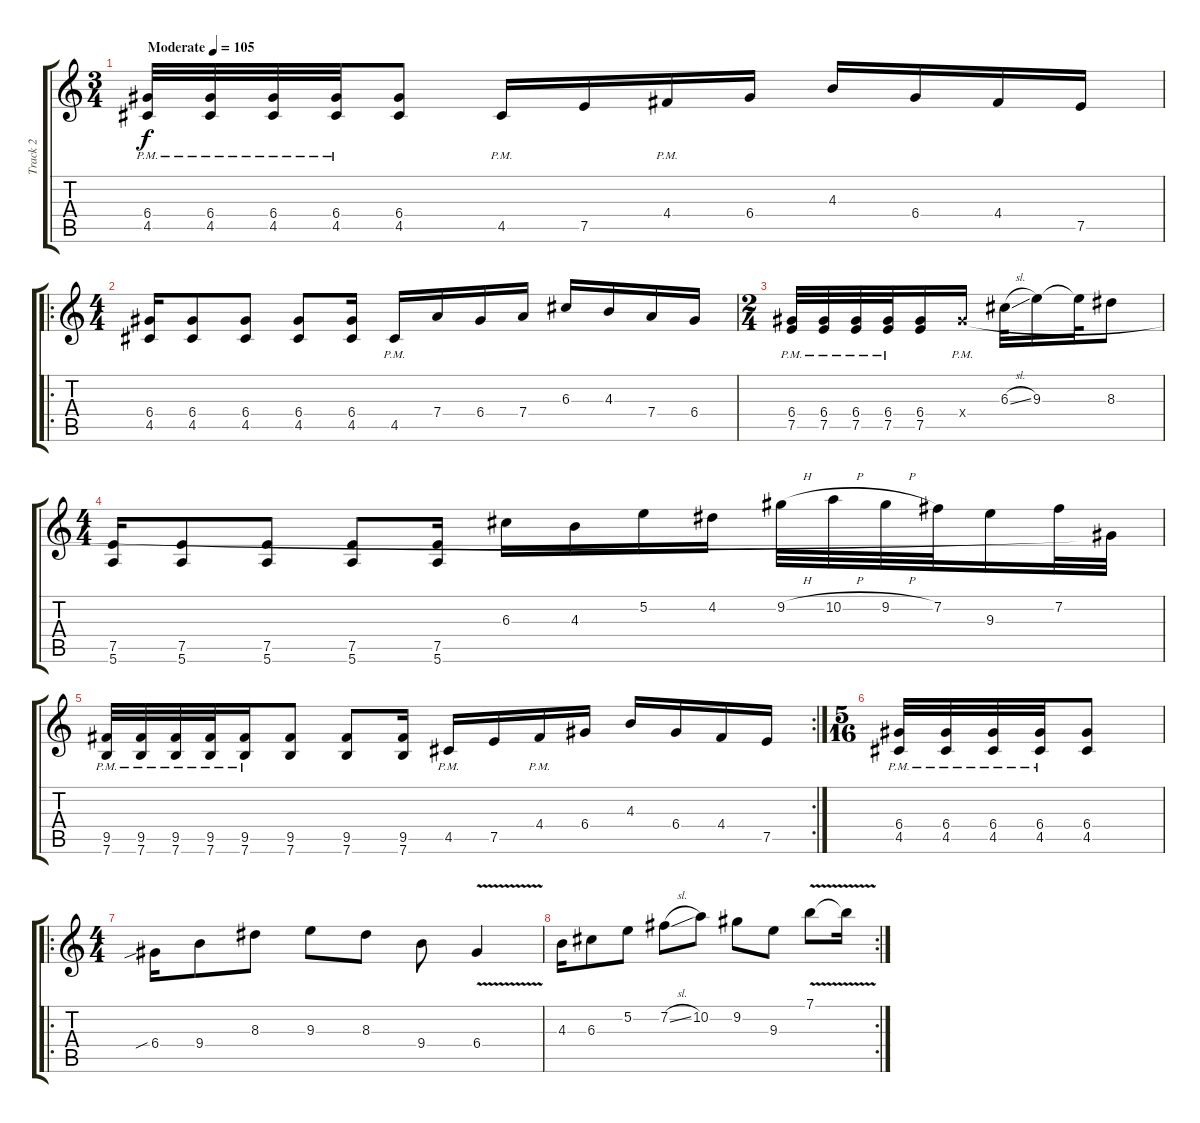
\track ("Track 2" "Track 2") {instrument distortionguitar}
\staff {score tabs}
\tuning (E4 B3 G3 D3 A2 E2) {hide}
\ts (3 4)
\tempo (105 "Moderate")
\clef g2
\ks c
(6.4{pm} 4.5{pm}).32{dy f instrument distortionguitar} (6.4{pm} 4.5{pm}).32 (6.4{pm} 4.5{pm}).32 (6.4{pm} 4.5{pm}).32 (6.4 4.5).8 4.5{pm}.16 7.5.16 4.4{pm}.16 6.4.16 4.3.16 6.4.16 4.4.16 7.5.16 |
\ro
\ts (4 4)
(6.4 4.5).16 (6.4 4.5).8 (6.4 4.5).8 (6.4 4.5).8 (6.4 4.5).16 4.5{pm}.16 7.4.16 6.4.16 7.4.16 6.3.16 4.3.16 7.4.16 6.4.16 |
\ts (2 4)
(6.4{pm} 7.5{pm}).32 (6.4{pm} 7.5{pm}).32 (6.4{pm} 7.5{pm}).32 (6.4{pm} 7.5{pm}).32 (6.4 7.5).16 6.4{pm x}.16 6.3{sl}.32 9.3.16 9.3{t}.32 8.3.8 |
\ts (4 4)
(7.5 5.6).16 (7.5 5.6).8 (7.5 5.6).8 (7.5 5.6).8 (7.5 5.6).16 6.3.16 4.3.16 5.2.16 4.2.16 9.2{h}.32 10.2{h}.32 9.2{h}.32 7.2.32 9.3.16 7.2.32 6.4{t}.32 |
\rc 2
(9.5{pm} 7.6{pm}).32 (9.5{pm} 7.6{pm}).32 (9.5{pm} 7.6{pm}).32 (9.5{pm} 7.6{pm}).32 (9.5{pm} 7.6{pm}).16 (9.5 7.6).8 (9.5 7.6).8 (9.5 7.6).16 4.5{pm}.16 7.5.16 4.4{pm}.16 6.4.16 4.3.16 6.4.16 4.4.16 7.5.16 |
\ts (5 16)
(6.4{pm} 4.5{pm}).32 (6.4{pm} 4.5{pm}).32 (6.4{pm} 4.5{pm}).32 (6.4{pm} 4.5{pm}).32 (6.4 4.5).8 |
\ro
\ts (4 4)
6.4{sib}.16 9.4.8 8.3.8 9.3.8 8.3.8 9.4.8 6.4{v}.4 |
\rc 2
4.3.16 6.3.8 5.2.8 7.2{sl}.8 10.2.8 9.2.8 9.3.8 7.1{v}.8 7.1{t}.16
